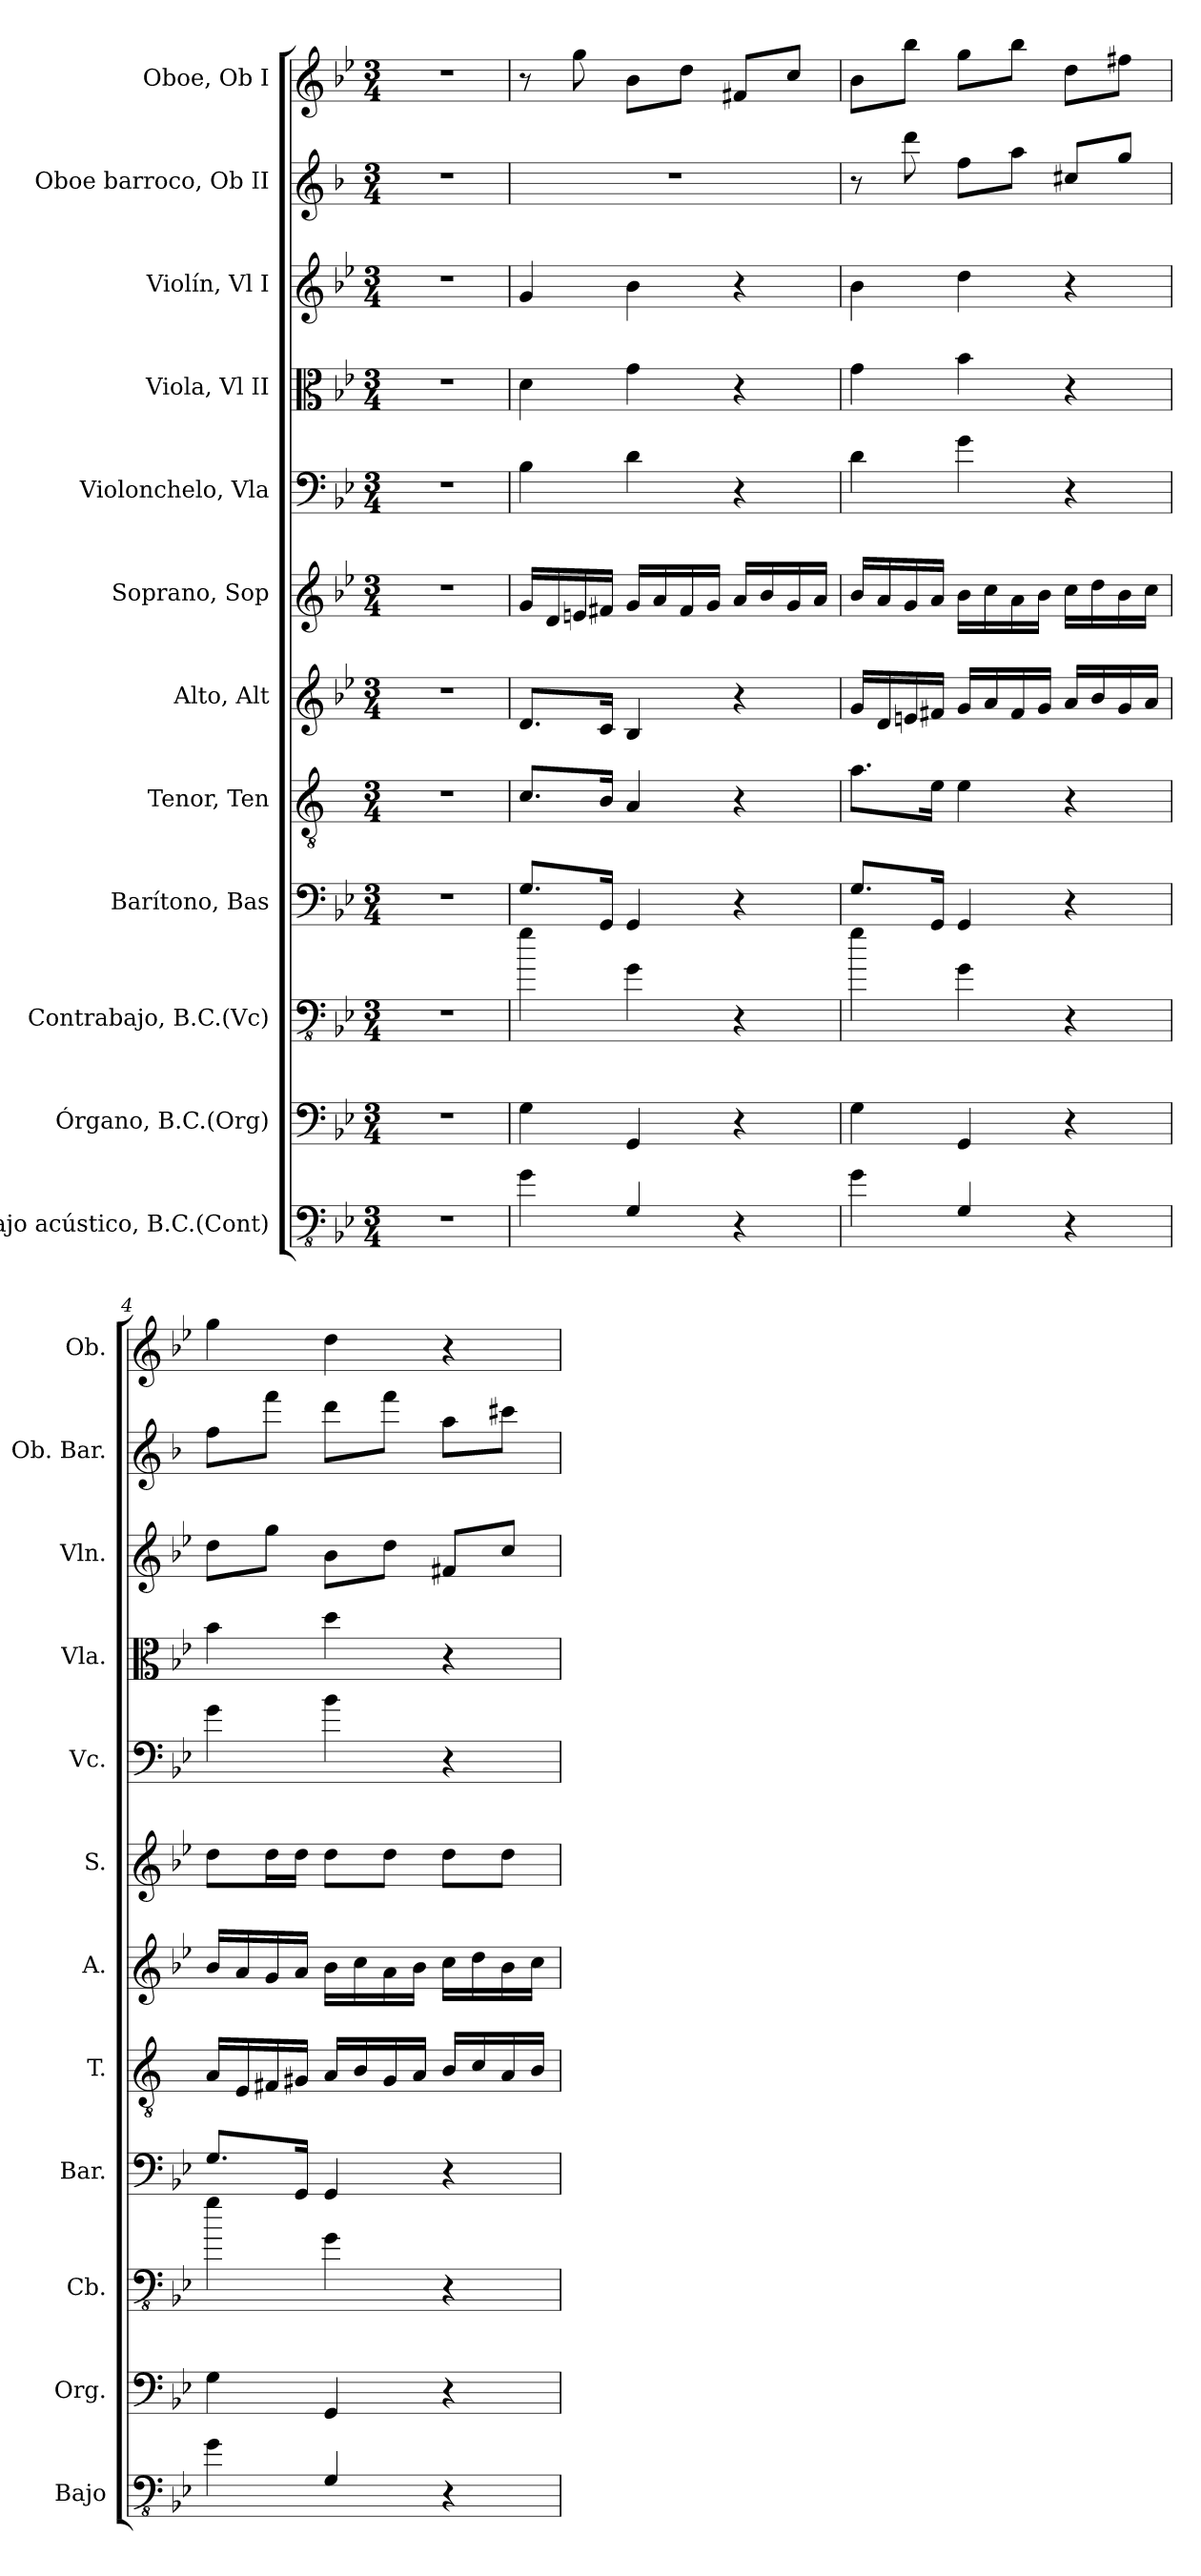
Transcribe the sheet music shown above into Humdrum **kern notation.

**kern	**kern	**kern	**kern	**kern	**kern	**kern	**kern	**kern	**kern	**kern	**kern
*part12	*part11	*part10	*part9	*part8	*part7	*part6	*part5	*part4	*part3	*part2	*part1
*staff12	*staff11	*staff10	*staff9	*staff8	*staff7	*staff6	*staff5	*staff4	*staff3	*staff2	*staff1
*I"Bajo acústico, B.C.(Cont)	*I"Órgano, B.C.(Org)	*I"Contrabajo, B.C.(Vc)	*I"Barítono, Bas	*I"Tenor, Ten	*I"Alto, Alt	*I"Soprano, Sop	*I"Violonchelo, Vla	*I"Viola, Vl II	*I"Violín, Vl I	*I"Oboe barroco, Ob II	*I"Oboe, Ob I
*I'Bajo	*I'Org.	*I'Cb.	*I'Bar.	*I'T.	*I'A.	*I'S.	*I'Vc.	*I'Vla.	*I'Vln.	*I'Ob. Bar.	*I'Ob.
*clefFv4	*clefF4	*clefFv4	*clefF4	*clefGv2	*clefG2	*clefG2	*clefF4	*clefC3	*clefG2	*clefG2	*clefG2
*ITrd7c12	*	*ITrd7c12	*	*ITrd1c2	*	*	*	*	*	*ITrd4c7	*
*k[b-e-]	*k[b-e-]	*k[b-e-]	*k[b-e-]	*k[b-e-]	*k[b-e-]	*k[b-e-]	*k[b-e-]	*k[b-e-]	*k[b-e-]	*k[b-e-]	*k[b-e-]
*M3/4	*M3/4	*M3/4	*M3/4	*M3/4	*M3/4	*M3/4	*M3/4	*M3/4	*M3/4	*M3/4	*M3/4
*MM64	*MM64	*MM64	*MM64	*MM64	*MM64	*MM64	*MM64	*MM64	*MM64	*MM64	*MM64
=1	=1	=1	=1	=1	=1	=1	=1	=1	=1	=1	=1
2.r	2.r	2.r	2.r	2.r	2.r	2.r	2.r	2.r	2.r	2.r	2.r
=2	=2	=2	=2	=2	=2	=2	=2	=2	=2	=2	=2
4GG\	4G\	4G\	8.G/L	8.B-/L	8.d/L	16g/LL	4B-\	4d\	4g/	2.r	8r
.	.	.	.	.	.	16d/	.	.	.	.	.
.	.	.	.	.	.	16en/	.	.	.	.	8gg\
.	.	.	16GG/Jk	16A/Jk	16c/Jk	16f#X/JJ	.	.	.	.	.
4GGG/	4GG/	4GG\	4GG/	4G/	4B-/	16g/LL	4d\	4g\	4b-\	.	8b-\L
.	.	.	.	.	.	16a/	.	.	.	.	.
.	.	.	.	.	.	16f#/	.	.	.	.	8dd\J
.	.	.	.	.	.	16g/JJ	.	.	.	.	.
4r	4r	4r	4r	4r	4r	16a/LL	4r	4r	4r	.	8f#X/L
.	.	.	.	.	.	16b-/	.	.	.	.	.
.	.	.	.	.	.	16g/	.	.	.	.	8cc/J
.	.	.	.	.	.	16a/JJ	.	.	.	.	.
!!LO:PB:g=z
=3	=3	=3	=3	=3	=3	=3	=3	=3	=3	=3	=3
4GG\	4G\	4G\	8.G/L	8.g\L	16g/LL	16b-/LL	4d\	4g\	4b-\	8r	8b-\L
.	.	.	.	.	16d/	16a/	.	.	.	.	.
.	.	.	.	.	16en/	16g/	.	.	.	8gg\	8bb-\J
.	.	.	16GG/Jk	16d\Jk	16f#X/JJ	16a/JJ	.	.	.	.	.
4GGG/	4GG/	4GG\	4GG/	4d\	16g/LL	16b-\LL	4g\	4b-\	4dd\	8b-\L	8gg\L
.	.	.	.	.	16a/	16cc\	.	.	.	.	.
.	.	.	.	.	16f#/	16a\	.	.	.	8dd\J	8bb-\J
.	.	.	.	.	16g/JJ	16b-\JJ	.	.	.	.	.
4r	4r	4r	4r	4r	16a/LL	16cc\LL	4r	4r	4r	8f#X/L	8dd\L
.	.	.	.	.	16b-/	16dd\	.	.	.	.	.
.	.	.	.	.	16g/	16b-\	.	.	.	8cc/J	8ff#X\J
.	.	.	.	.	16a/JJ	16cc\JJ	.	.	.	.	.
=4	=4	=4	=4	=4	=4	=4	=4	=4	=4	=4	=4
4GG\	4G\	4G\	8.G/L	16G/LL	16b-/LL	8dd\L	4g\	4b-\	8dd\L	8b-\L	4gg\
.	.	.	.	16D/	16a/	.	.	.	.	.	.
.	.	.	.	16En/	16g/	16dd\L	.	.	8gg\J	8bb-\J	.
.	.	.	16GG/Jk	16F#X/JJ	16a/JJ	16dd\JJ	.	.	.	.	.
4GGG/	4GG/	4GG\	4GG/	16G/LL	16b-\LL	8dd\L	4b-\	4dd\	8b-\L	8gg\L	4dd\
.	.	.	.	16A/	16cc\	.	.	.	.	.	.
.	.	.	.	16F#/	16a\	8dd\J	.	.	8dd\J	8bb-\J	.
.	.	.	.	16G/JJ	16b-\JJ	.	.	.	.	.	.
4r	4r	4r	4r	16A/LL	16cc\LL	8dd\L	4r	4r	8f#X/L	8dd\L	4r
.	.	.	.	16B-/	16dd\	.	.	.	.	.	.
.	.	.	.	16G/	16b-\	8dd\J	.	.	8cc/J	8ff#X\J	.
.	.	.	.	16A/JJ	16cc\JJ	.	.	.	.	.	.
=	=	=	=	=	=	=	=	=	=	=	=
*-	*-	*-	*-	*-	*-	*-	*-	*-	*-	*-	*-
